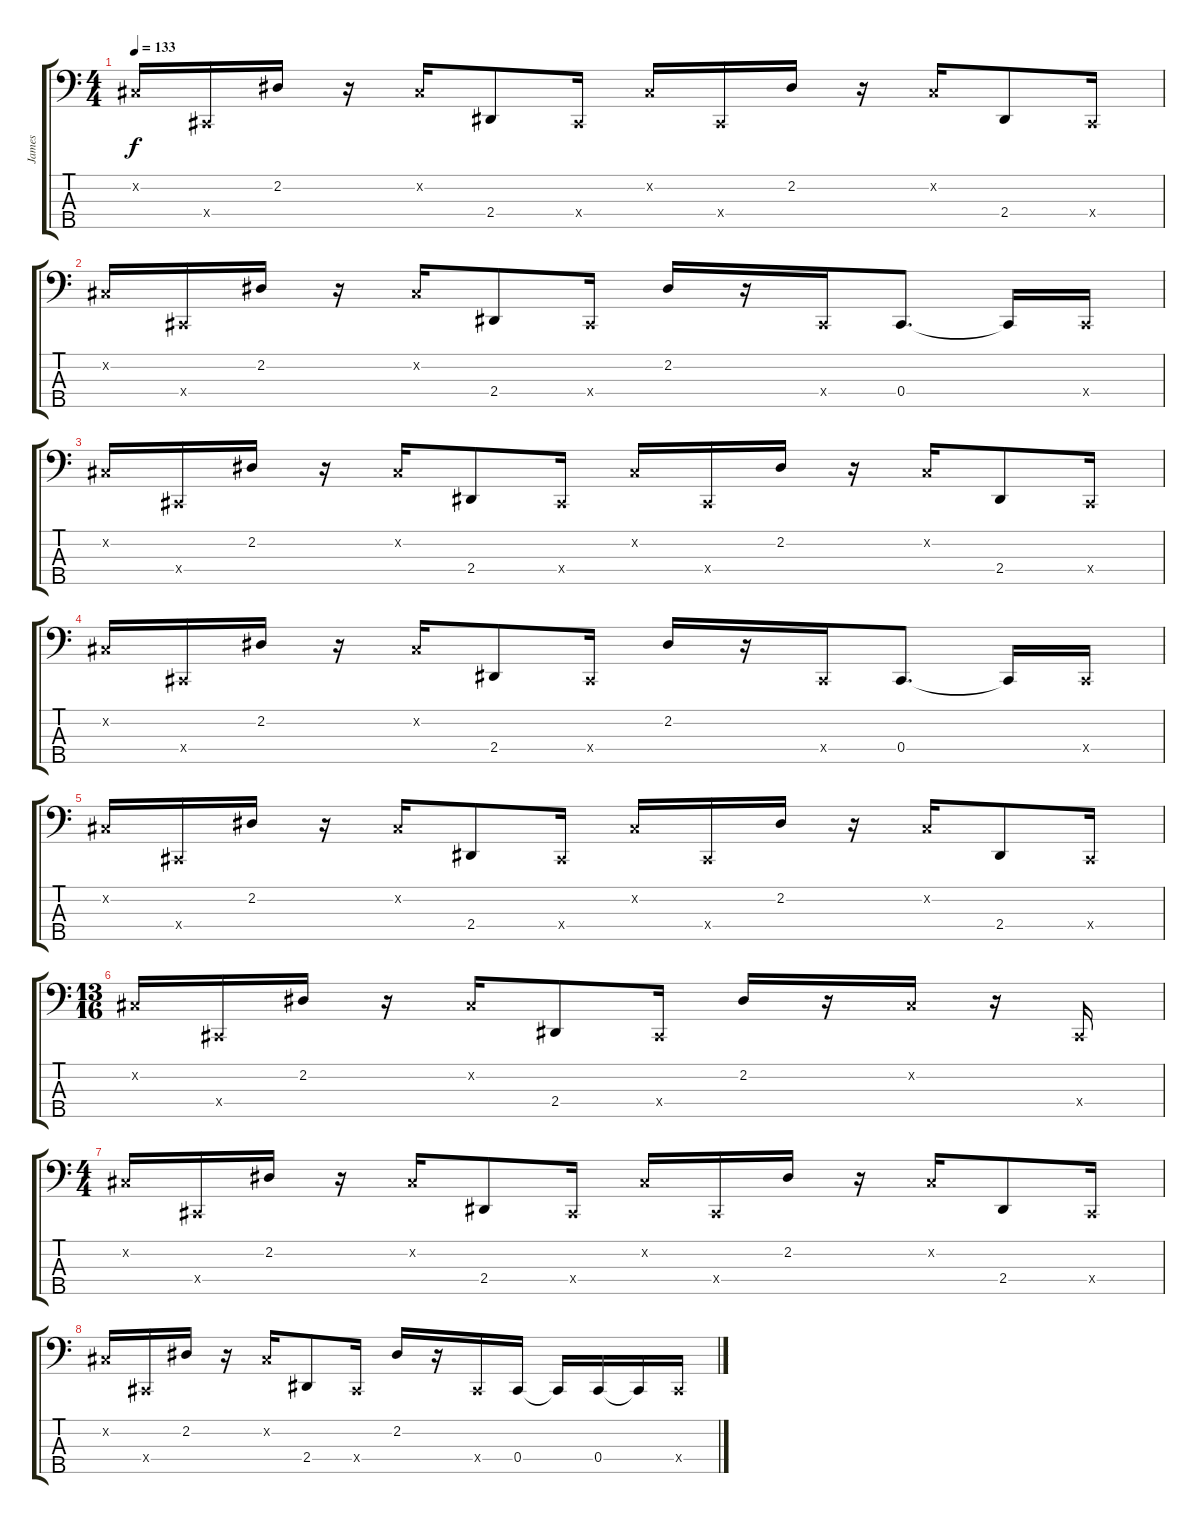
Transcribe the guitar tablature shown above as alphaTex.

\track ("James" "James") {instrument slapbass1}
\staff {score tabs}
\tuning (Gb2 Db2 Ab1 Db1 Ab0) {hide}
\ts (4 4)
\tempo 133
\clef f4
\ks c
0.2{x}.16{dy f} 0.4{x}.16 2.2.16 r.16 0.2{x}.16 2.4.8 0.4{x}.16 0.2{x}.16 0.4{x}.16 2.2.16 r.16 0.2{x}.16 2.4.8 0.4{x}.16 |
0.2{x}.16 0.4{x}.16 2.2.16 r.16 0.2{x}.16 2.4.8 0.4{x}.16 2.2.16 r.16 0.4{x}.16 0.4.8{d} 0.4{t}.16 0.4{x}.16 |
0.2{x}.16 0.4{x}.16 2.2.16 r.16 0.2{x}.16 2.4.8 0.4{x}.16 0.2{x}.16 0.4{x}.16 2.2.16 r.16 0.2{x}.16 2.4.8 0.4{x}.16 |
0.2{x}.16 0.4{x}.16 2.2.16 r.16 0.2{x}.16 2.4.8 0.4{x}.16 2.2.16 r.16 0.4{x}.16 0.4.8{d} 0.4{t}.16 0.4{x}.16 |
0.2{x}.16 0.4{x}.16 2.2.16 r.16 0.2{x}.16 2.4.8 0.4{x}.16 0.2{x}.16 0.4{x}.16 2.2.16 r.16 0.2{x}.16 2.4.8 0.4{x}.16 |
\ts (13 16)
0.2{x}.16 0.4{x}.16 2.2.16 r.16 0.2{x}.16 2.4.8 0.4{x}.16 2.2.16 r.16 0.2{x}.16 r.16 0.4{x}.16 |
\ts (4 4)
0.2{x}.16 0.4{x}.16 2.2.16 r.16 0.2{x}.16 2.4.8 0.4{x}.16 0.2{x}.16 0.4{x}.16 2.2.16 r.16 0.2{x}.16 2.4.8 0.4{x}.16 |
0.2{x}.16 0.4{x}.16 2.2.16 r.16 0.2{x}.16 2.4.8 0.4{x}.16 2.2.16 r.16 0.4{x}.16 0.4.16 0.4{t}.16 0.4.16 0.4{t}.16 0.4{x}.16
